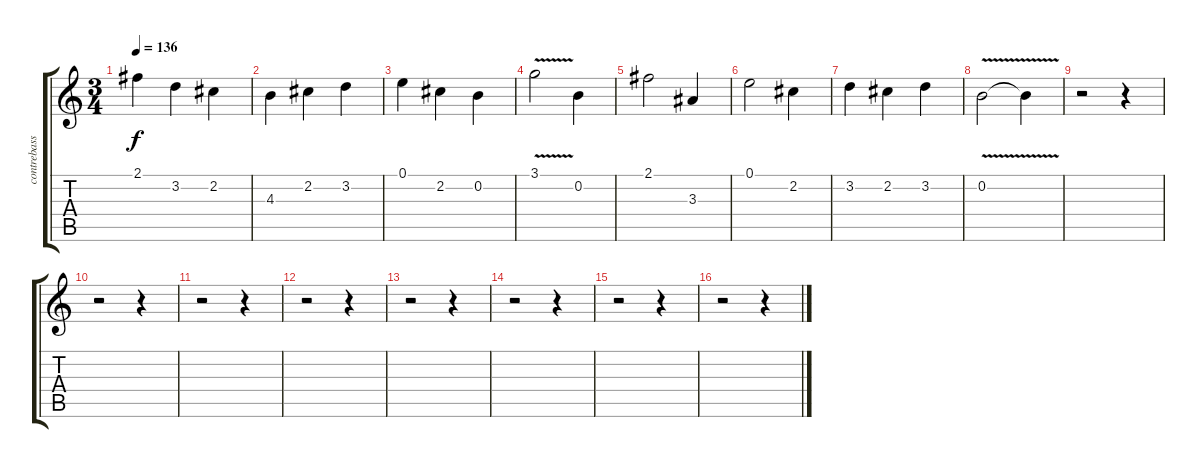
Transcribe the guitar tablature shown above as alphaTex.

\track ("contrebasse" "contrebass") {instrument contrabass}
\staff {score tabs}
\tuning (E4 B3 G3 D3 A2 E2) {hide}
\ts (3 4)
\tempo 136
\clef g2
\ks c
2.1.4{dy f} 3.2.4 2.2.4 |
4.3.4 2.2.4 3.2.4 |
0.1.4 2.2.4 0.2.4 |
3.1{v}.2 0.2.4 |
2.1.2 3.3.4 |
0.1.2 2.2.4 |
3.2.4 2.2.4 3.2.4 |
0.2{v}.2 0.2{t}.4 |
r.2 r.4 |
r.2 r.4 |
r.2 r.4 |
r.2 r.4 |
r.2 r.4 |
r.2 r.4 |
r.2 r.4 |
r.2 r.4
